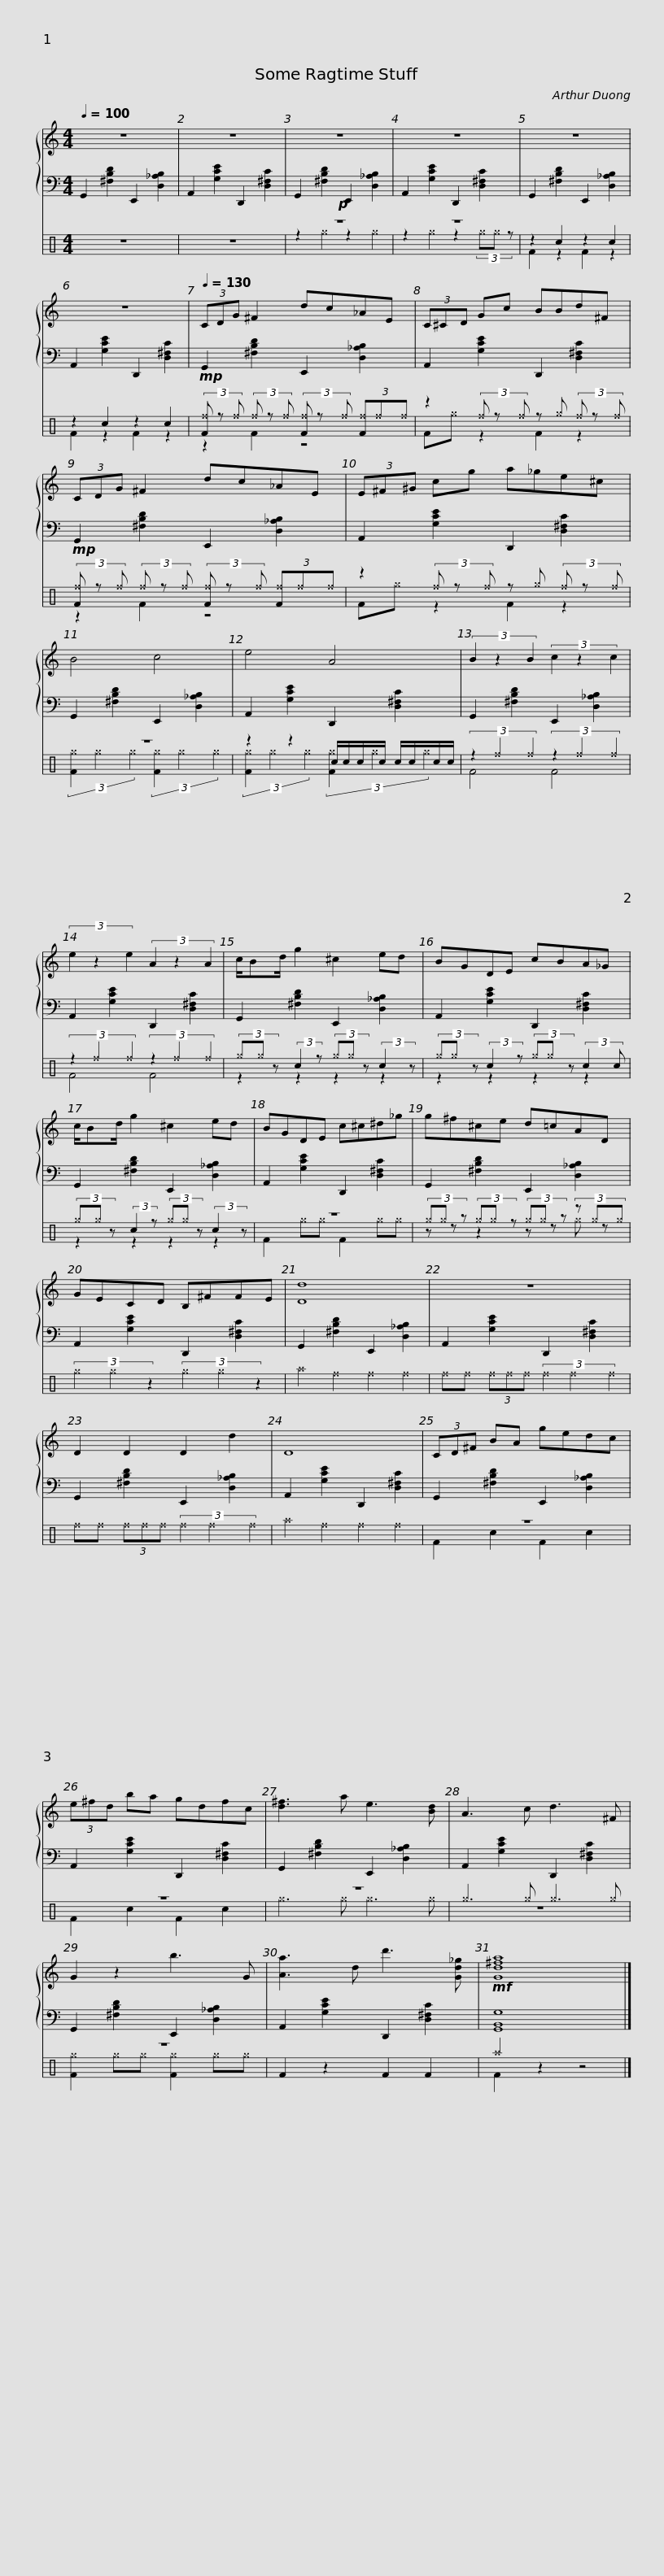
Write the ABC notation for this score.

X:1
%%score { 1 | 2 } ( 3 4 )
L:1/8
Q:1/4=100
M:4/4
I:linebreak $
K:C
V:1 treble
V:2 bass
V:3 perc
K:none
V:4 perc
K:none
V:1
 z8 | z8 | z8 | z8 | z8 | %5
 z8 |$[Q:1/4=130] (3CDG ^F2 dc_AE | (3C^CD Gc BBd^F |$ (3CDG ^F2 dc_AE | (3E^F^G cg a_ge^c | %10
 B4 c4 |$ e4 A4 | (3B2 z2 B2 (3c2 z2 c2 | (3e2 z2 e2 (3A2 z2 A2 | c/Bd/ g2 ^c2 ed |$ %15
 BGDE cBA_G | c/Bd/ g2 ^c2 ed | BGDE c^c^d_g |$ g^f^ce d=cAD | GECD B,^FFE | %20
 [Dd]8 | z8 |$ D2 D2 D2 d2 | D8 | (3CD^F BA gedc | %25
 (3e^fd ba gdfc |$ [d^f]3 a e3 [Bd] | A3 c d3 ^F | G2 z2 b3 G | [Aa]3 d d'3 [Gd_g] | %30
!mf! [Gd^fa]8 |] %31
V:2
 G,,2 [^F,B,D]2 E,,2 [D,_A,B,]2 | A,,2 [G,CE]2 D,,2 [D,^F,C]2 | G,,2 [^F,B,D]2 E,,2 [D,_A,B,]2 | A,,2 [G,CE]2 D,,2 [D,^F,C]2 | G,,2 [^F,B,D]2 E,,2 [D,_A,B,]2 | %5
 A,,2 [G,CE]2 D,,2 [D,^F,C]2 |$ G,,2 [^F,B,D]2 E,,2 [D,_A,B,]2 | A,,2 [G,CE]2 D,,2 [D,^F,C]2 |$ G,,2 [^F,B,D]2 E,,2 [D,_A,B,]2 | A,,2 [G,CE]2 D,,2 [D,^F,C]2 | %10
 G,,2 [^F,B,D]2 E,,2 [D,_A,B,]2 |$ A,,2 [G,CE]2 D,,2 [D,^F,C]2 | G,,2 [^F,B,D]2 E,,2 [D,_A,B,]2 | A,,2 [G,CE]2 D,,2 [D,^F,C]2 | G,,2 [^F,B,D]2 E,,2 [D,_A,B,]2 |$ %15
 A,,2 [G,CE]2 D,,2 [D,^F,C]2 | G,,2 [^F,B,D]2 E,,2 [D,_A,B,]2 | A,,2 [G,CE]2 D,,2 [D,^F,C]2 |$ G,,2 [^F,B,D]2 E,,2 [D,_A,B,]2 | A,,2 [G,CE]2 D,,2 [D,^F,C]2 | %20
 G,,2 [^F,B,D]2 E,,2 [D,_A,B,]2 | A,,2 [G,CE]2 D,,2 [D,^F,C]2 |$ G,,2 [^F,B,D]2 E,,2 [D,_A,B,]2 | A,,2 [G,CE]2 D,,2 [D,^F,C]2 | G,,2 [^F,B,D]2 E,,2 [D,_A,B,]2 | %25
 A,,2 [G,CE]2 D,,2 [D,^F,C]2 |$ G,,2 [^F,B,D]2 E,,2 [D,_A,B,]2 | A,,2 [G,CE]2 D,,2 [D,^F,C]2 | G,,2 [^F,B,D]2 E,,2 [D,_A,B,]2 | A,,2 [G,CE]2 D,,2 [D,^F,C]2 | %30
 [G,,B,,G,]8 |] %31
V:3
 z8 | z8 |!p! z8 | z8 | z2 c2 z2 c2 | %5
 z2 c2 z2 c2 |$!mp! (3[F^f] z ^f (3^f z ^f (3[F^f] z ^f (3[F^f]^f^f | z2 (3^f z ^f z ^g (3^f z ^f |$!mp! (3[F^f] z ^f (3^f z ^f (3[F^f] z ^f (3[F^f]^f^f | z2 (3^f z ^f z ^g (3^f z ^f | %10
 z8 |$ z2 z2 c/c/c/c/ c/c/c/c/ | (3z2 ^f2 ^f2 (3z2 ^f2 ^f2 | (3z2 ^f2 ^f2 (3z2 ^f2 ^f2 | (3^g^g z (3:2:2c2 z (3^g^g z (3:2:2c2 z |$ %15
 (3^g^g z (3:2:2c2 z (3^g^g z (3:2:2c2 c | (3^g^g z (3:2:2c2 z (3^g^g z (3:2:2c2 z | z8 |$ (3^g^g z (3^g^g z (3^g^g z (3z ^g^g | (3^g2 ^g2 z2 (3^g2 ^g2 z2 | %20
 ^a2 ^f2 ^f2 ^f2 | ^f^f (3^f^f^f (3^f2 ^f2 ^f2 |$ ^f^f (3^f^f^f (3^f2 ^f2 ^f2 | ^a2 ^f2 ^f2 ^f2 | z8 | %25
 z8 |$ z8 | ^g3 ^g ^g3 ^g | z8 | F2 z2 F2 F2 | %30
 ^a2 z2 z4 |] %31
V:4
 x8 | x8 | z2 ^g2 z2 ^g2 | z2 ^g2 z2 (3^g^g z | F2 z2 F2 z2 | %5
 F2 z2 F2 z2 |$ z2 F2 z4 | F^g z2 F2 z2 |$ z2 F2 z4 | F^g z2 F2 z2 | %10
 (3[F^g]2 ^g2 ^g2 (3[F^g]2 ^g2 ^g2 |$ (3[F^g]2 ^g2 ^g2 (3[F^g]2 ^g2 ^g2 | F4 F4 | F4 F4 | z2 z2 z2 z2 |$ %15
 z2 z2 z2 z2 | z2 z2 z2 z2 | F2 ^g^g F2 ^g^g |$ z z z2 z z ^g z | x8 | %20
 x8 | x8 |$ x8 | x8 | F2 c2 F2 c2 | %25
 F2 c2 F2 c2 |$ ^g3 ^g ^g3 ^g | z8 | [F^g]2 ^g^g [F^g]2 ^g^g | x8 | %30
 F2 z2 z4 |] %31
